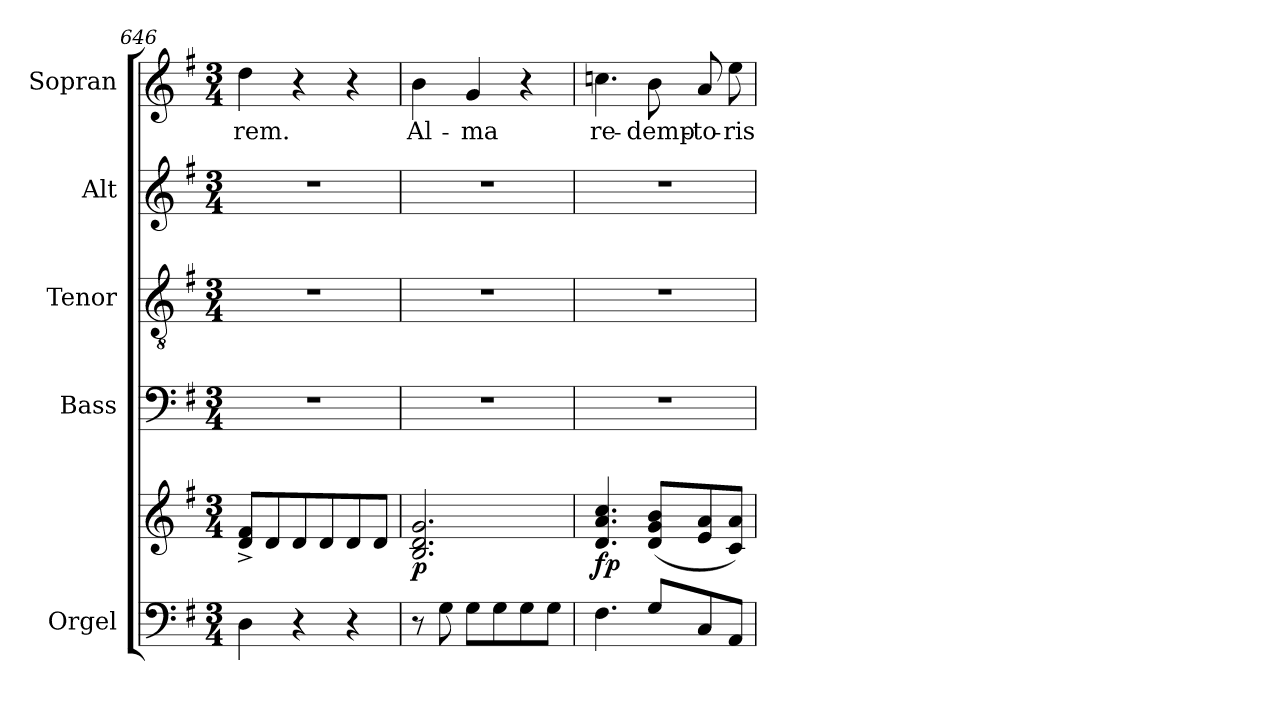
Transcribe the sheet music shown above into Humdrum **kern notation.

**kern	**kern	**dynam	**kern	**kern	**kern	**kern	**text
*part5	*part5	*part5	*part4	*part3	*part2	*part1	*part1
*staff6	*staff5	*staff5/6	*staff4	*staff3	*staff2	*staff1	*staff1
*I"Orgel	*	*	*I"Bass	*I"Tenor	*I"Alt	*I"Sopran	*
*I'Org.	*	*	*I'B.	*I'T.	*I'A.	*I'S.	*
*clefF4	*clefG2	*	*clefF4	*clefGv2	*clefG2	*clefG2	*
*k[f#]	*k[f#]	*	*k[f#]	*k[f#]	*k[f#]	*k[f#]	*
*G:	*G:	*	*G:	*G:	*G:	*G:	*
*M3/4	*M3/4	*	*M3/4	*M3/4	*M3/4	*M3/4	*
=646	=646	=646	=646	=646	=646	=646	=646
!	!	!	!	!	!	!	!LO:LY:b
4D\	8d/^< 8f#/^<L	.	2.r	2.r	2.r	4dd\	-rem.
.	8d/	.	.	.	.	.	.
4r	8d/	.	.	.	.	4r	.
.	8d/	.	.	.	.	.	.
4r	8d/	.	.	.	.	4r	.
.	8d/J	.	.	.	.	.	.
=647	=647	=647	=647	=647	=647	=647	=647
!	!	!LO:DY:b	!	!	!	!	!LO:LY:b
8r	2.B/ 2.d/ 2.g/	p	2.r	2.r	2.r	4b\	Al-
8G\	.	.	.	.	.	.	.
!	!	!	!	!	!	!	!LO:LY:b
8G\L	.	.	.	.	.	4g/	-ma
8G\	.	.	.	.	.	.	.
8G\	.	.	.	.	.	4r	.
8G\J	.	.	.	.	.	.	.
=648	=648	=648	=648	=648	=648	=648	=648
!	!	!LO:DY:b	!	!	!	!	!LO:LY:b
4.F#\	4.d/ 4.a/ 4.cc/	fp	2.r	2.r	2.r	4.ccn\	re-
!	!	!	!	!	!	!	!LO:LY:b
8G/L	(<8d/ 8g/ 8b/L	.	.	.	.	8b\	-demp-
!	!	!	!	!	!	!	!LO:LY:b
8C/	8e/ 8a/	.	.	.	.	8a/	-to-
!	!	!	!	!	!	!	!LO:LY:b
8AA/J	8c/ 8a/J)	.	.	.	.	8ee\	-ris
=	=	=	=	=	=	=	=
*-	*-	*-	*-	*-	*-	*-	*-
